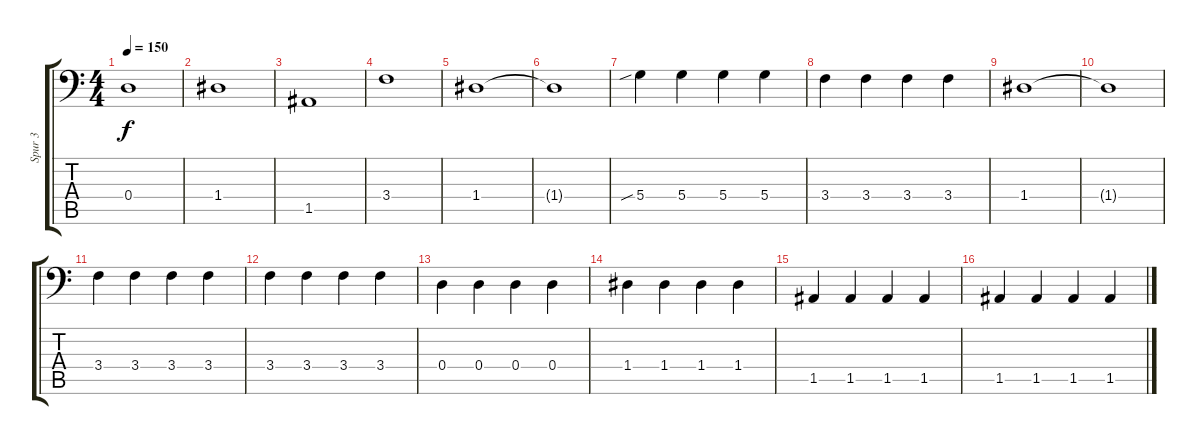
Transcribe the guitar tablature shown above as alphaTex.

\track ("Spur 3" "Spur 3") {instrument electricbassfinger}
\staff {score tabs}
\tuning (E3 B2 G2 D2 A1 E1) {hide}
\ts (4 4)
\tempo 150
\clef f4
\ks c
0.4.1{dy f} |
1.4.1 |
1.5.1 |
3.4.1 |
1.4.1 |
1.4{t}.1 |
5.4{sib}.4 5.4.4 5.4.4 5.4.4 |
3.4.4 3.4.4 3.4.4 3.4.4 |
1.4.1 |
1.4{t}.1 |
3.4.4 3.4.4 3.4.4 3.4.4 |
3.4.4 3.4.4 3.4.4 3.4.4 |
0.4.4 0.4.4 0.4.4 0.4.4 |
1.4.4 1.4.4 1.4.4 1.4.4 |
1.5.4 1.5.4 1.5.4 1.5.4 |
1.5.4 1.5.4 1.5.4 1.5.4
